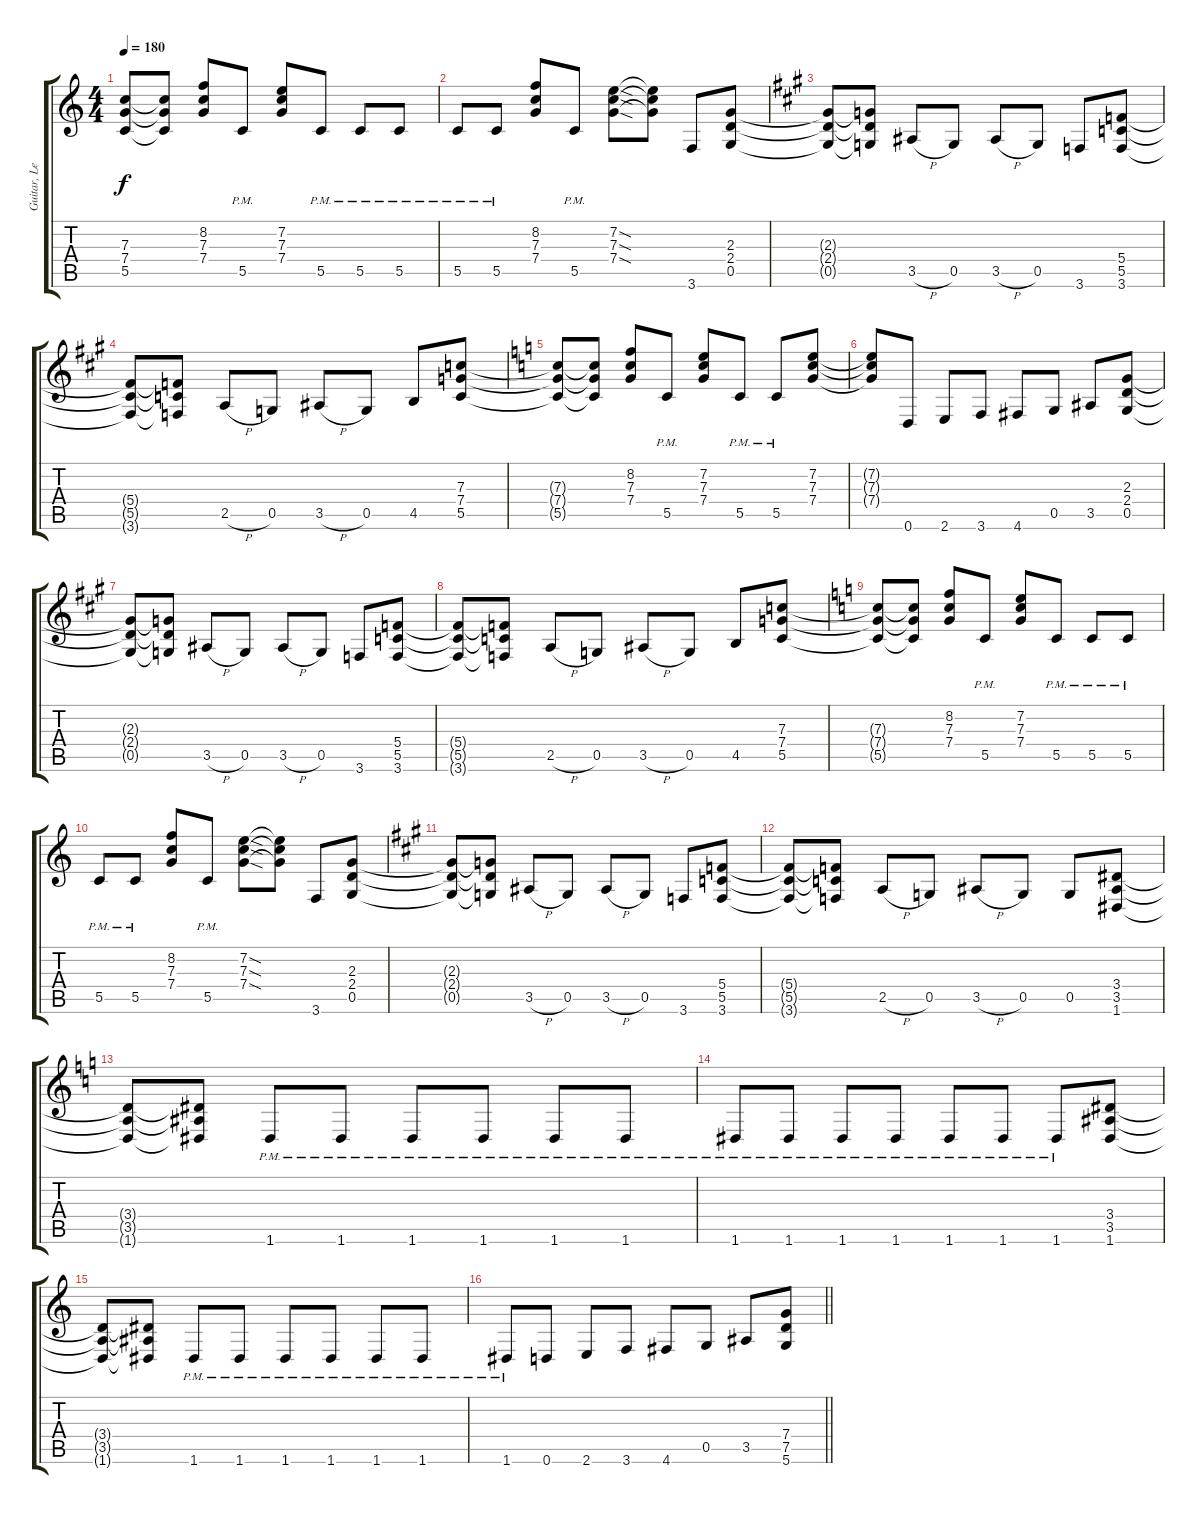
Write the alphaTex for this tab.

\track ("Guitar, Lead Std-D" "Guitar, Le") {instrument distortionguitar}
\staff {score tabs}
\tuning (D4 A3 F3 C3 G2 D2) {hide}
\ts (4 4)
\tempo 180
\clef g2
\ks c
(7.3{t} 7.4{t} 5.5{t}).8{dy f} (7.3{t} 7.4{t} 5.5{t}).8 (8.2 7.3 7.4).8 5.5{pm}.8 (7.2 7.3 7.4).8 5.5{pm}.8 5.5{pm}.8 5.5{pm}.8 |
5.5{pm}.8 5.5{pm}.8 (8.2 7.3 7.4).8 5.5{pm}.8 (7.2{sod} 7.3{sod} 7.4{sod}).8 (7.2{t} 7.3{t} 7.4{t}).8 3.6.8 (2.3 2.4 0.5).8 |
\ks a
(2.3{t} 2.4{t} 0.5{t}).8 (2.3{t} 2.4{t} 0.5{t}).8 3.5{h}.8 0.5.8 3.5{h}.8 0.5.8 3.6.8 (5.4 5.5 3.6).8 |
(5.4{t} 5.5{t} 3.6{t}).8 (5.4{t} 5.5{t} 3.6{t}).8 2.5{h}.8 0.5.8 3.5{h}.8 0.5.8 4.5.8 (7.3 7.4 5.5).8 |
\ks c
(7.3{t} 7.4{t} 5.5{t}).8 (7.3{t} 7.4{t} 5.5{t}).8 (8.2 7.3 7.4).8 5.5{pm}.8 (7.2 7.3 7.4).8 5.5{pm}.8 5.5{pm}.8 (7.2 7.3 7.4).8 |
(7.2{t} 7.3{t} 7.4{t}).8 0.6.8 2.6.8 3.6.8 4.6.8 0.5.8 3.5.8 (2.3 2.4 0.5).8 |
\ks a
(2.3{t} 2.4{t} 0.5{t}).8 (2.3{t} 2.4{t} 0.5{t}).8 3.5{h}.8 0.5.8 3.5{h}.8 0.5.8 3.6.8 (5.4 5.5 3.6).8 |
(5.4{t} 5.5{t} 3.6{t}).8 (5.4{t} 5.5{t} 3.6{t}).8 2.5{h}.8 0.5.8 3.5{h}.8 0.5.8 4.5.8 (7.3 7.4 5.5).8 |
\ks c
(7.3{t} 7.4{t} 5.5{t}).8 (7.3{t} 7.4{t} 5.5{t}).8 (8.2 7.3 7.4).8 5.5{pm}.8 (7.2 7.3 7.4).8 5.5{pm}.8 5.5{pm}.8 5.5{pm}.8 |
5.5{pm}.8 5.5{pm}.8 (8.2 7.3 7.4).8 5.5{pm}.8 (7.2{sod} 7.3{sod} 7.4{sod}).8 (7.2{t} 7.3{t} 7.4{t}).8 3.6.8 (2.3 2.4 0.5).8 |
\ks a
(2.3{t} 2.4{t} 0.5{t}).8 (2.3{t} 2.4{t} 0.5{t}).8 3.5{h}.8 0.5.8 3.5{h}.8 0.5.8 3.6.8 (5.4 5.5 3.6).8 |
(5.4{t} 5.5{t} 3.6{t}).8 (5.4{t} 5.5{t} 3.6{t}).8 2.5{h}.8 0.5.8 3.5{h}.8 0.5.8 0.5.8 (3.4 3.5 1.6).8 |
\ks c
(3.4{t} 3.5{t} 1.6{t}).8 (3.4{t} 3.5{t} 1.6{t}).8 1.6{pm}.8 1.6{pm}.8 1.6{pm}.8 1.6{pm}.8 1.6{pm}.8 1.6{pm}.8 |
1.6{pm}.8 1.6{pm}.8 1.6{pm}.8 1.6{pm}.8 1.6{pm}.8 1.6{pm}.8 1.6{pm}.8 (3.4 3.5 1.6).8 |
(3.4{t} 3.5{t} 1.6{t}).8 (3.4{t} 3.5{t} 1.6{t}).8 1.6{pm}.8 1.6{pm}.8 1.6{pm}.8 1.6{pm}.8 1.6{pm}.8 1.6{pm}.8 |
\barLineRight lightlight
1.6{pm}.8 0.6.8 2.6.8 3.6.8 4.6.8 0.5.8 3.5.8 (7.4 7.5 5.6).8
